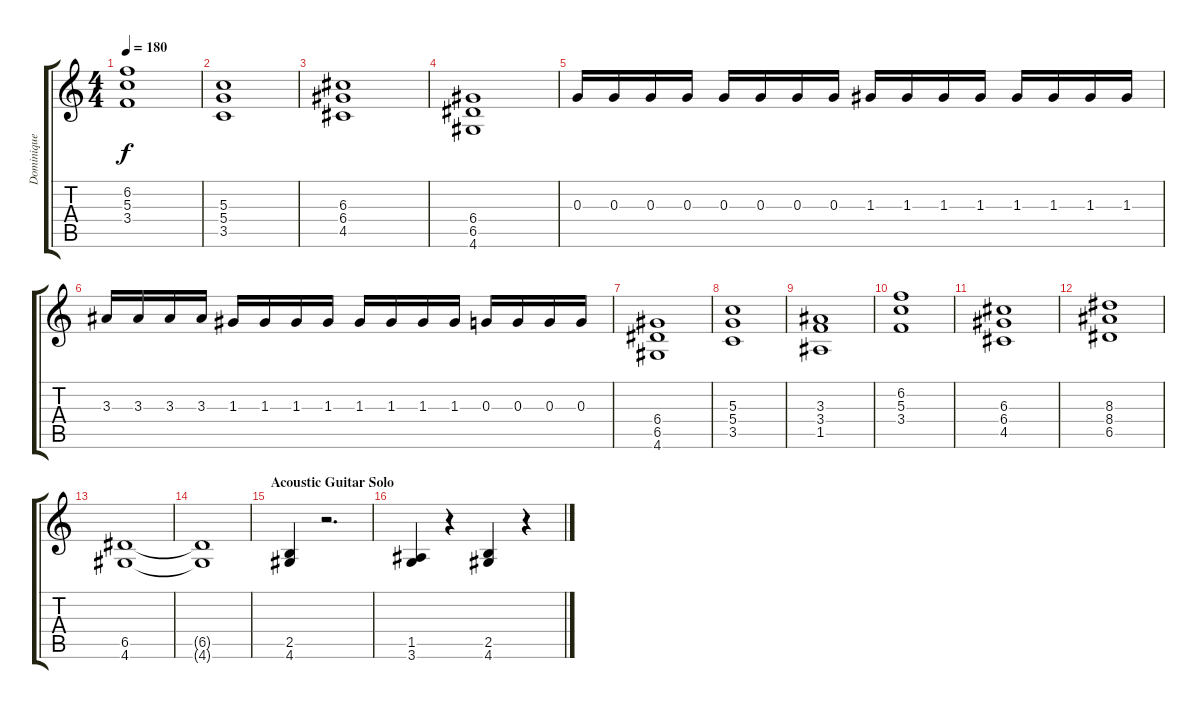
\track ("Dominique Leurquin " "Dominique ") {instrument distortionguitar}
\staff {score tabs}
\tuning (E4 B3 G3 D3 A2 E2) {hide}
\ts (4 4)
\tempo 180
\clef g2
\ks c
(6.2 5.3 3.4).1{dy f} |
(5.3 5.4 3.5).1 |
(6.3 6.4 4.5).1 |
(6.4 6.5 4.6).1 |
0.3.16 0.3.16 0.3.16 0.3.16 0.3.16 0.3.16 0.3.16 0.3.16 1.3.16 1.3.16 1.3.16 1.3.16 1.3.16 1.3.16 1.3.16 1.3.16 |
3.3.16 3.3.16 3.3.16 3.3.16 1.3.16 1.3.16 1.3.16 1.3.16 1.3.16 1.3.16 1.3.16 1.3.16 0.3.16 0.3.16 0.3.16 0.3.16 |
(6.4 6.5 4.6).1 |
(5.3 5.4 3.5).1 |
(3.3 3.4 1.5).1 |
(6.2 5.3 3.4).1 |
(6.3 6.4 4.5).1 |
(8.3 8.4 6.5).1 |
(6.5 4.6).1 |
(6.5{t} 4.6{t}).1 |
\section ("" "Acoustic Guitar Solo")
(2.5 4.6).4 r.2{d} |
(1.5 3.6).4 r.4 (2.5 4.6).4 r.4
